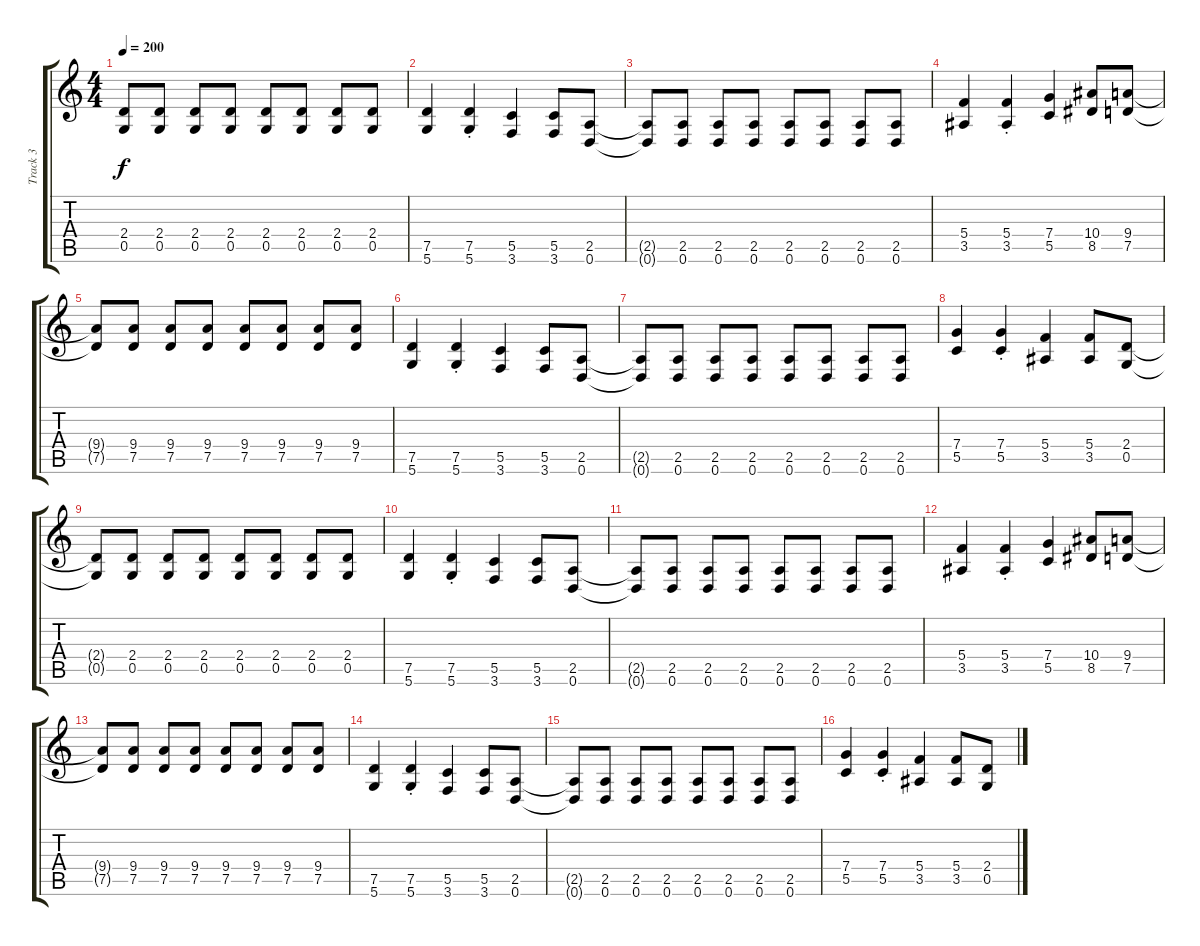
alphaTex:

\track ("Track 3" "Track 3") {instrument distortionguitar}
\staff {score tabs}
\tuning (D4 A3 F3 C3 G2 D2) {hide}
\ts (4 4)
\tempo 200
\clef g2
\ks c
(2.4{t} 0.5{t}).8{dy f} (2.4 0.5).8 (2.4 0.5).8 (2.4 0.5).8 (2.4 0.5).8 (2.4 0.5).8 (2.4 0.5).8 (2.4 0.5).8 |
(7.5 5.6).4 (7.5{st} 5.6{st}).4 (5.5 3.6).4 (5.5 3.6).8 (2.5 0.6).8 |
(2.5{t} 0.6{t}).8 (2.5 0.6).8 (2.5 0.6).8 (2.5 0.6).8 (2.5 0.6).8 (2.5 0.6).8 (2.5 0.6).8 (2.5 0.6).8 |
(5.4 3.5).4 (5.4{st} 3.5{st}).4 (7.4 5.5).4 (10.4 8.5).8 (9.4 7.5).8 |
(9.4{t} 7.5{t}).8 (9.4 7.5).8 (9.4 7.5).8 (9.4 7.5).8 (9.4 7.5).8 (9.4 7.5).8 (9.4 7.5).8 (9.4 7.5).8 |
(7.5 5.6).4 (7.5{st} 5.6{st}).4 (5.5 3.6).4 (5.5 3.6).8 (2.5 0.6).8 |
(2.5{t} 0.6{t}).8 (2.5 0.6).8 (2.5 0.6).8 (2.5 0.6).8 (2.5 0.6).8 (2.5 0.6).8 (2.5 0.6).8 (2.5 0.6).8 |
(7.4 5.5).4 (7.4{st} 5.5{st}).4 (5.4 3.5).4 (5.4 3.5).8 (2.4 0.5).8 |
(2.4{t} 0.5{t}).8 (2.4 0.5).8 (2.4 0.5).8 (2.4 0.5).8 (2.4 0.5).8 (2.4 0.5).8 (2.4 0.5).8 (2.4 0.5).8 |
(7.5 5.6).4 (7.5{st} 5.6{st}).4 (5.5 3.6).4 (5.5 3.6).8 (2.5 0.6).8 |
(2.5{t} 0.6{t}).8 (2.5 0.6).8 (2.5 0.6).8 (2.5 0.6).8 (2.5 0.6).8 (2.5 0.6).8 (2.5 0.6).8 (2.5 0.6).8 |
(5.4 3.5).4 (5.4{st} 3.5{st}).4 (7.4 5.5).4 (10.4 8.5).8 (9.4 7.5).8 |
(9.4{t} 7.5{t}).8 (9.4 7.5).8 (9.4 7.5).8 (9.4 7.5).8 (9.4 7.5).8 (9.4 7.5).8 (9.4 7.5).8 (9.4 7.5).8 |
(7.5 5.6).4 (7.5{st} 5.6{st}).4 (5.5 3.6).4 (5.5 3.6).8 (2.5 0.6).8 |
(2.5{t} 0.6{t}).8 (2.5 0.6).8 (2.5 0.6).8 (2.5 0.6).8 (2.5 0.6).8 (2.5 0.6).8 (2.5 0.6).8 (2.5 0.6).8 |
(7.4 5.5).4 (7.4{st} 5.5{st}).4 (5.4 3.5).4 (5.4 3.5).8 (2.4 0.5).8
